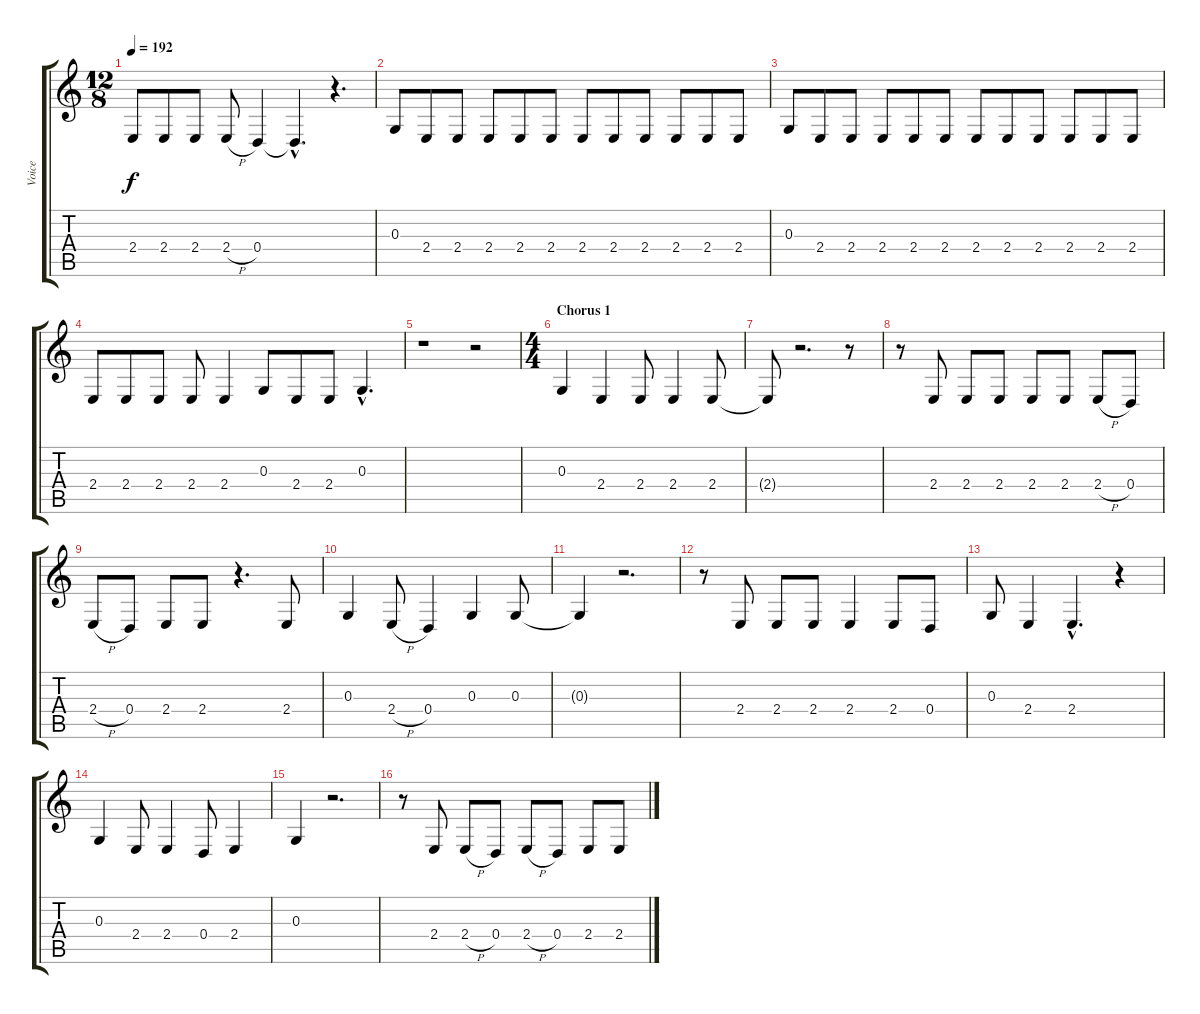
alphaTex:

\track ("Voice" "Voice") {instrument lead2sawtooth}
\staff {score tabs}
\tuning (E4 B3 G3 D3 A2 E2) {hide}
\ts (12 8)
\tempo 192
\clef g2
\ks c
2.4.8{dy f} 2.4.8 2.4.8 2.4{h}.8 0.4.4 0.4{hac t}.4{d} r.4{d} |
0.3.8 2.4.8 2.4.8 2.4.8 2.4.8 2.4.8 2.4.8 2.4.8 2.4.8 2.4.8 2.4.8 2.4.8 |
0.3.8 2.4.8 2.4.8 2.4.8 2.4.8 2.4.8 2.4.8 2.4.8 2.4.8 2.4.8 2.4.8 2.4.8 |
2.4.8 2.4.8 2.4.8 2.4.8 2.4.4 0.3.8 2.4.8 2.4.8 0.3{hac}.4{d} |
r.1 r.2 |
\ts (4 4)
\section ("" "Chorus 1")
0.3.4 2.4.4 2.4.8 2.4.4 2.4.8 |
2.4{t}.8 r.2{d} r.8 |
r.8 2.4.8 2.4.8 2.4.8 2.4.8 2.4.8 2.4{h}.8 0.4.8 |
2.4{h}.8 0.4.8 2.4.8 2.4.8 r.4{d} 2.4.8 |
0.3.4 2.4{h}.8 0.4.4 0.3.4 0.3.8 |
0.3{t}.4 r.2{d} |
r.8 2.4.8 2.4.8 2.4.8 2.4.4 2.4.8 0.4.8 |
0.3.8 2.4.4 2.4{hac}.4{d} r.4 |
0.3.4 2.4.8 2.4.4 0.4.8 2.4.4 |
0.3.4 r.2{d} |
r.8 2.4.8 2.4{h}.8 0.4.8 2.4{h}.8 0.4.8 2.4.8 2.4.8
